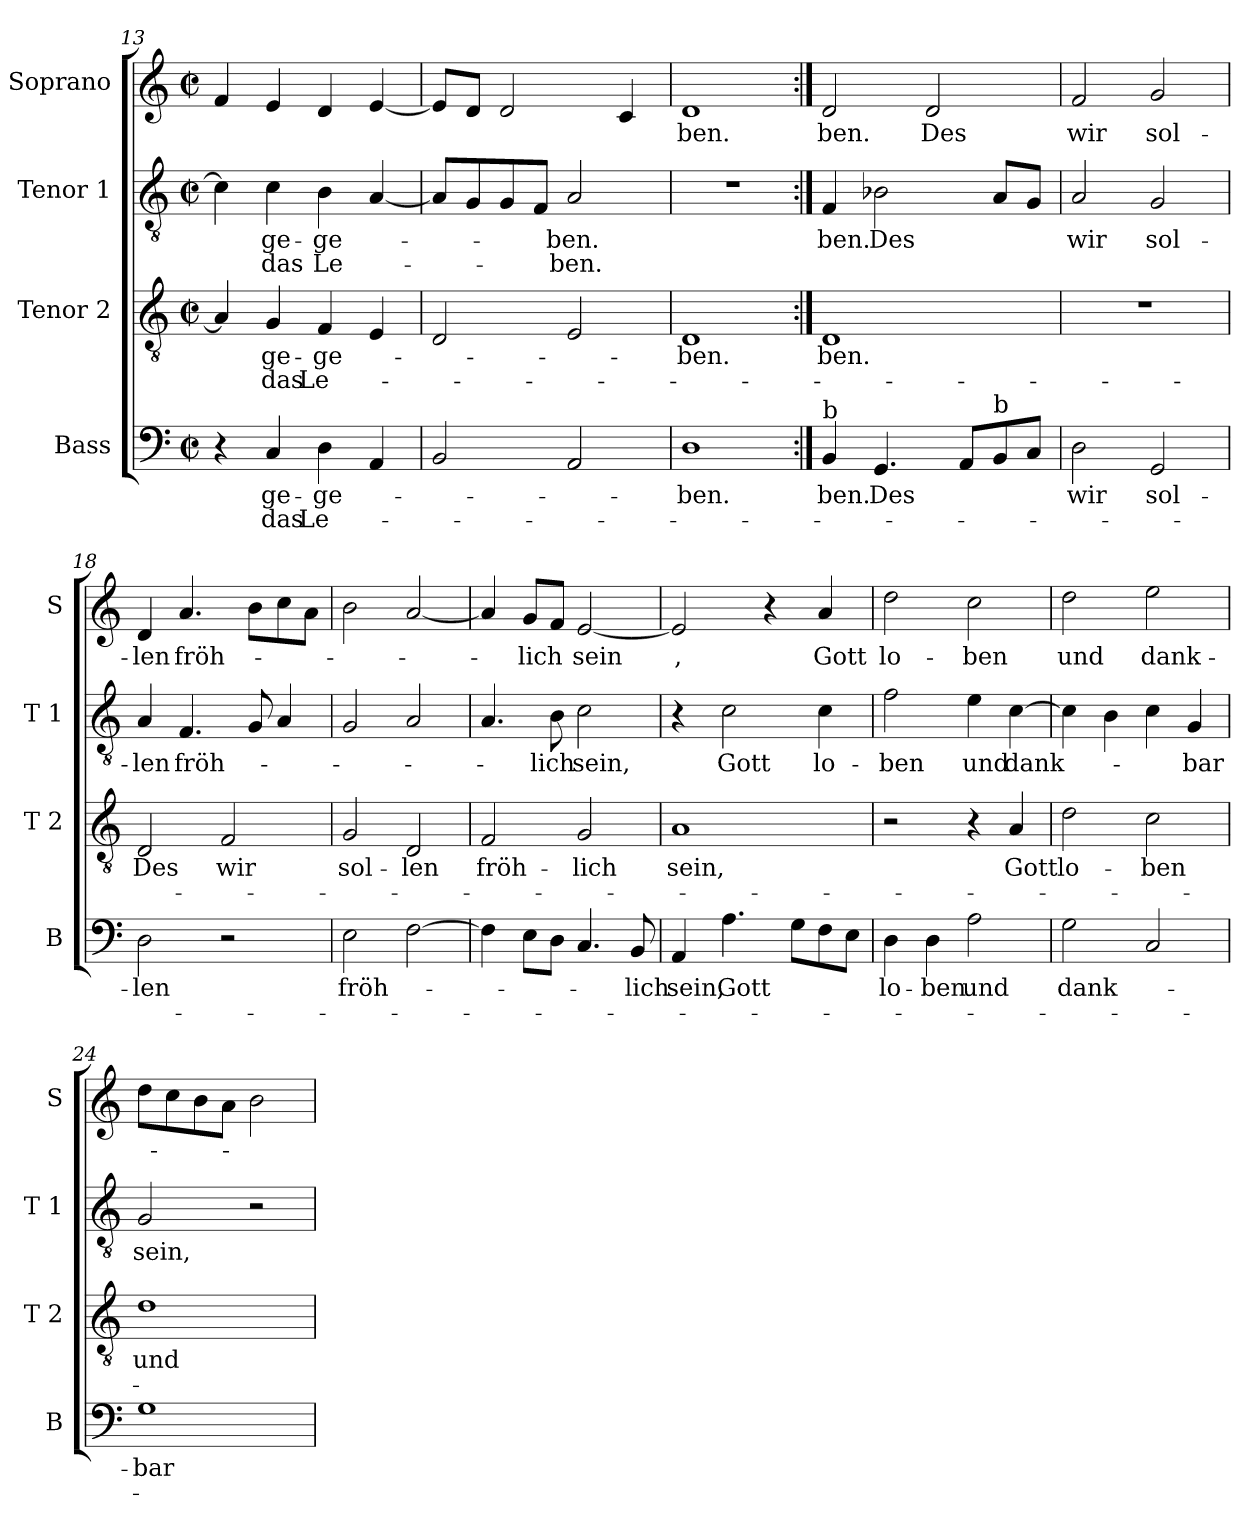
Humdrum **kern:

**kern	**text	**text	**kern	**text	**text	**kern	**text	**text	**kern	**text
*part4	*part4	*part4	*part3	*part3	*part3	*part2	*part2	*part2	*part1	*part1
*staff4	*staff4	*staff4	*staff3	*staff3	*staff3	*staff2	*staff2	*staff2	*staff1	*staff1
*I"Bass	*	*	*I"Tenor 2	*	*	*I"Tenor 1	*	*	*I"Soprano	*
*I'B	*	*	*I'T 2	*	*	*I'T 1	*	*	*I'S	*
*clefF4	*	*	*clefGv2	*	*	*clefGv2	*	*	*clefG2	*
*k[]	*	*	*k[]	*	*	*k[]	*	*	*k[]	*
*C:	*	*	*C:	*	*	*C:	*	*	*C:	*
*M2/2	*	*	*M2/2	*	*	*M2/2	*	*	*M2/2	*
*met(c|)	*	*	*met(c|)	*	*	*met(c|)	*	*	*met(c|)	*
=13	=13	=13	=13	=13	=13	=13	=13	=13	=13	=13
4r	.	.	4A/]	.	.	4c\]	.	.	4f/	.
!	!LO:LY:b	!LO:LY:b	!	!LO:LY:b	!LO:LY:b	!	!LO:LY:b	!LO:LY:b	!	!
4C/	ge-	das	4G/	ge-	das	4c\	ge-	das	4e/	.
!	!LO:LY:b	!LO:LY:b	!	!LO:LY:b	!LO:LY:b	!	!LO:LY:b	!LO:LY:b	!	!
4D\	-ge-	Le-	4F/	-ge-	Le-	4B\	-ge-	Le-	4d/	.
4AA/	.	.	4E/	.	.	[4A/	.	.	[4e/	.
=14	=14	=14	=14	=14	=14	=14	=14	=14	=14	=14
2BB/	.	.	2D/	.	.	8A/L]	.	.	8e/L]	.
.	.	.	.	.	.	8G/	.	.	8d/J	.
.	.	.	.	.	.	8G/	.	.	2d/	.
.	.	.	.	.	.	8F/J	.	.	.	.
!	!	!	!	!	!	!	!LO:LY:b	!LO:LY:b	!	!
2AA/	.	.	2E/	.	.	2A/	-ben.	-ben.	.	.
.	.	.	.	.	.	.	.	.	4c/	.
=15	=15	=15	=15	=15	=15	=15	=15	=15	=15	=15
!	!LO:LY:b	!	!	!LO:LY:b	!	!	!	!	!	!LO:LY:b
1D	-ben.	.	1D	-ben.	.	1r	.	.	1d	-ben.
!!LO:LB:g=z
=16:|!	=16:|!	=16:|!	=16:|!	=16:|!	=16:|!	=16:|!	=16:|!	=16:|!	=16:|!	=16:|!
!LO:TX:a:t=b	!	!	!	!	!	!	!	!	!	!
!	!LO:LY:b	!	!	!LO:LY:b	!	!	!LO:LY:b	!	!	!LO:LY:b
4BB/	ben.	.	1D	ben.	.	4F/	ben.	.	2d/	ben.
!	!LO:LY:b	!	!	!	!	!	!LO:LY:b	!	!	!
4.GG/	Des	.	.	.	.	2B-X\	Des	.	.	.
!	!	!	!	!	!	!	!	!	!	!LO:LY:b
.	.	.	.	.	.	.	.	.	2d/	Des
8AA/L	.	.	.	.	.	.	.	.	.	.
!LO:TX:a:t=b	!	!	!	!	!	!	!	!	!	!
8BB/	.	.	.	.	.	8A/L	.	.	.	.
8C/J	.	.	.	.	.	8G/J	.	.	.	.
=17	=17	=17	=17	=17	=17	=17	=17	=17	=17	=17
!	!LO:LY:b	!	!	!	!	!	!LO:LY:b	!	!	!LO:LY:b
2D\	wir	.	1r	.	.	2A/	wir	.	2f/	wir
!	!LO:LY:b	!	!	!	!	!	!LO:LY:b	!	!	!LO:LY:b
2GG/	sol-	.	.	.	.	2G/	sol-	.	2g/	sol-
=18	=18	=18	=18	=18	=18	=18	=18	=18	=18	=18
!	!LO:LY:b	!	!	!LO:LY:b	!	!	!LO:LY:b	!	!	!LO:LY:b
2D\	-len	.	2D/	Des	.	4A/	-len	.	4d/	-len
!	!	!	!	!	!	!	!LO:LY:b	!	!	!LO:LY:b
.	.	.	.	.	.	4.F/	fröh-	.	4.a/	fröh-
!	!	!	!	!LO:LY:b	!	!	!	!	!	!
2r	.	.	2F/	wir	.	.	.	.	.	.
.	.	.	.	.	.	8G/	.	.	8b\L	.
.	.	.	.	.	.	4A/	.	.	8cc\	.
.	.	.	.	.	.	.	.	.	8a\J	.
=19	=19	=19	=19	=19	=19	=19	=19	=19	=19	=19
!	!LO:LY:b	!	!	!LO:LY:b	!	!	!	!	!	!
2E\	fröh-	.	2G/	sol-	.	2G/	.	.	2b\	.
!	!	!	!	!LO:LY:b	!	!	!	!	!	!
[2F\	.	.	2D/	-len	.	2A/	.	.	[2a/	.
=20	=20	=20	=20	=20	=20	=20	=20	=20	=20	=20
!	!	!	!	!LO:LY:b	!	!	!	!	!	!
4F\]	.	.	2F/	fröh-	.	4.A/	.	.	4a/]	.
!	!	!	!	!	!	!	!	!	!	!LO:LY:b
8E\L	.	.	.	.	.	.	.	.	8g/L	-lich
!	!	!	!	!	!	!	!LO:LY:b	!	!	!
8D\J	.	.	.	.	.	8B\	-lich	.	8f/J	.
!	!	!	!	!LO:LY:b	!	!	!LO:LY:b	!	!	!LO:LY:b
4.C/	.	.	2G/	-lich	.	2c\	sein,	.	[2e/	sein
!	!LO:LY:b	!	!	!	!	!	!	!	!	!
8BB/	-lich	.	.	.	.	.	.	.	.	.
=21	=21	=21	=21	=21	=21	=21	=21	=21	=21	=21
!	!LO:LY:b	!	!	!LO:LY:b	!	!	!	!	!	!LO:LY:b
4AA/	sein,	.	1A	sein,	.	4r	.	.	2e/]	,
!	!LO:LY:b	!	!	!	!	!	!LO:LY:b	!	!	!
4.A\	Gott	.	.	.	.	2c\	Gott	.	.	.
.	.	.	.	.	.	.	.	.	4r	.
8G\L	.	.	.	.	.	.	.	.	.	.
!	!	!	!	!	!	!	!LO:LY:b	!	!	!LO:LY:b
8F\	.	.	.	.	.	4c\	lo-	.	4a/	Gott
8E\J	.	.	.	.	.	.	.	.	.	.
!!LO:LB:g=z
=22	=22	=22	=22	=22	=22	=22	=22	=22	=22	=22
!	!LO:LY:b	!	!	!	!	!	!LO:LY:b	!	!	!LO:LY:b
4D\	lo-	.	2r	.	.	2f\	-ben	.	2dd\	lo-
!	!LO:LY:b	!	!	!	!	!	!	!	!	!
4D\	-ben	.	.	.	.	.	.	.	.	.
!	!LO:LY:b	!	!	!	!	!	!LO:LY:b	!	!	!LO:LY:b
2A\	und	.	4r	.	.	4e\	und	.	2cc\	-ben
!	!	!	!	!LO:LY:b	!	!	!LO:LY:b	!	!	!
.	.	.	4A/	Gott	.	[4c\	dank-	.	.	.
=23	=23	=23	=23	=23	=23	=23	=23	=23	=23	=23
!	!LO:LY:b	!	!	!LO:LY:b	!	!	!	!	!	!LO:LY:b
2G\	dank-	.	2d\	lo-	.	4c\]	.	.	2dd\	und
.	.	.	.	.	.	4B\	.	.	.	.
!	!	!	!	!LO:LY:b	!	!	!	!	!	!LO:LY:b
2C/	.	.	2c\	-ben	.	4c\	.	.	2ee\	dank-
!	!	!	!	!	!	!	!LO:LY:b	!	!	!
.	.	.	.	.	.	4G/	-bar	.	.	.
=24	=24	=24	=24	=24	=24	=24	=24	=24	=24	=24
!	!LO:LY:b	!	!	!LO:LY:b	!	!	!LO:LY:b	!	!	!
1G	-bar	.	1d	und	.	2G/	sein,	.	8dd\L	.
.	.	.	.	.	.	.	.	.	8cc\	.
.	.	.	.	.	.	.	.	.	8b\	.
.	.	.	.	.	.	.	.	.	8a\J	.
.	.	.	.	.	.	2r	.	.	2b\	.
=	=	=	=	=	=	=	=	=	=	=
*-	*-	*-	*-	*-	*-	*-	*-	*-	*-	*-
